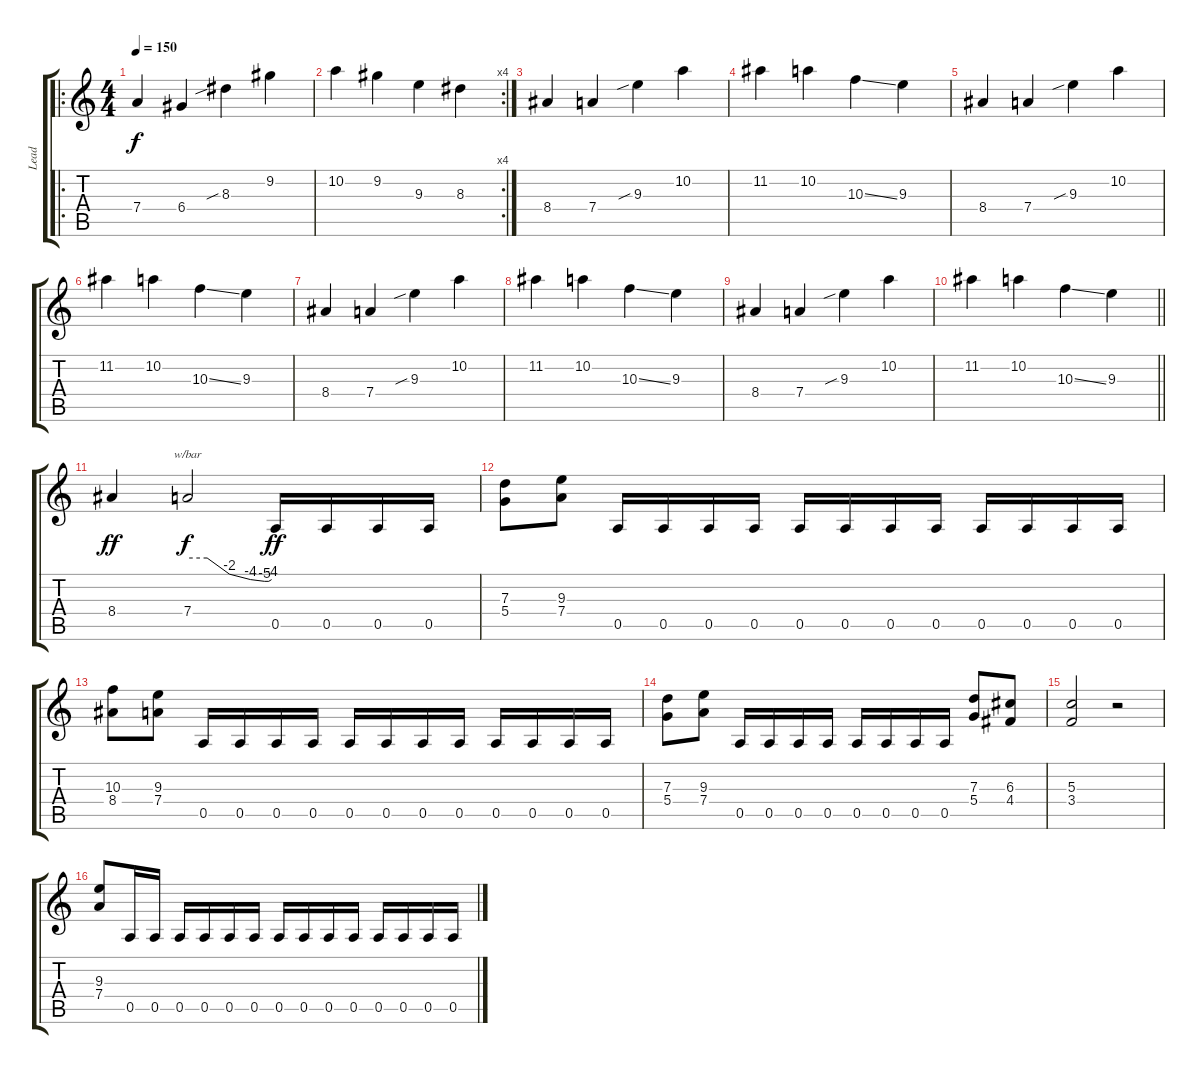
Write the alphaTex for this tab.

\track ("Lead" "Lead") {instrument overdrivenguitar}
\staff {score tabs}
\tuning (E4 B3 G3 D3 A2 E2) {hide}
\ro
\ts (4 4)
\tempo 150
\clef g2
\ks c
7.4.4{dy f} 6.4.4 8.3{sib}.4 9.2.4 |
\rc 4
10.2.4 9.2.4 9.3.4 8.3.4 |
8.4.4 7.4.4 9.3{sib}.4 10.2.4 |
11.2.4 10.2.4 10.3{ss}.4 9.3.4 |
8.4.4 7.4.4 9.3{sib}.4 10.2.4 |
11.2.4 10.2.4 10.3{ss}.4 9.3.4 |
8.4.4 7.4.4 9.3{sib}.4 10.2.4 |
11.2.4 10.2.4 10.3{ss}.4 9.3.4 |
8.4.4 7.4.4 9.3{sib}.4 10.2.4 |
\barLineRight lightlight
11.2.4 10.2.4 10.3{ss}.4 9.3.4 |
8.4.4{dy ff} 7.4.2{tbe (custom default 0 0 14 0 30 -8 45 -16 55 -20 58 -20 60 -16) dy f} 0.5.16{dy ff} 0.5.16 0.5.16 0.5.16 |
(7.3 5.4).8 (9.3 7.4).8 0.5.16 0.5.16 0.5.16 0.5.16 0.5.16 0.5.16 0.5.16 0.5.16 0.5.16 0.5.16 0.5.16 0.5.16 |
(10.3 8.4).8 (9.3 7.4).8 0.5.16 0.5.16 0.5.16 0.5.16 0.5.16 0.5.16 0.5.16 0.5.16 0.5.16 0.5.16 0.5.16 0.5.16 |
(7.3 5.4).8 (9.3 7.4).8 0.5.16 0.5.16 0.5.16 0.5.16 0.5.16 0.5.16 0.5.16 0.5.16 (7.3 5.4).8 (6.3 4.4).8 |
(5.3 3.4).2 r.2 |
(9.3 7.4).8 0.5.16 0.5.16 0.5.16 0.5.16 0.5.16 0.5.16 0.5.16 0.5.16 0.5.16 0.5.16 0.5.16 0.5.16 0.5.16 0.5.16
